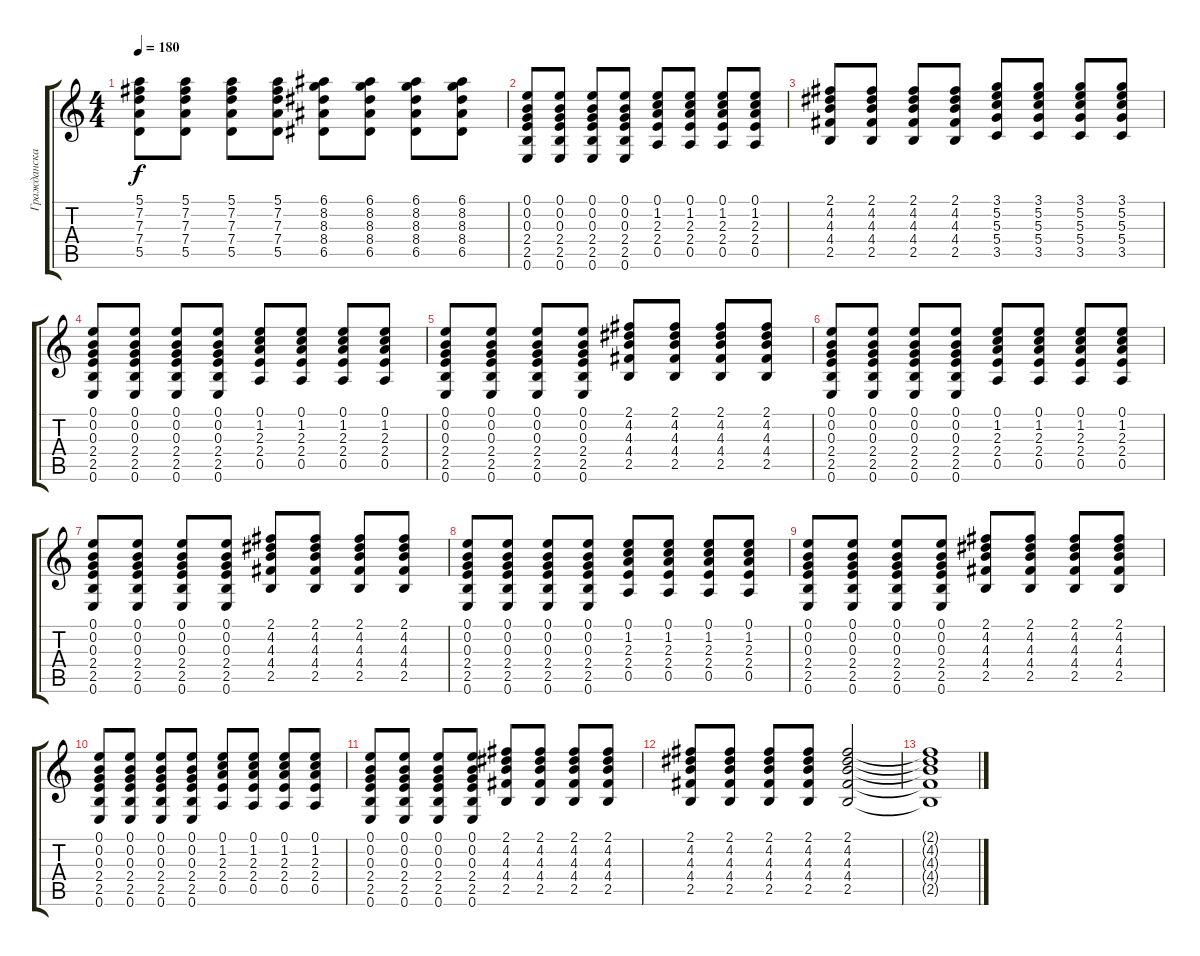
\track ("Гражданская Оборона" "Гражданска") {instrument overdrivenguitar}
\staff {score tabs}
\tuning (E4 B3 G3 D3 A2 E2) {hide}
\ts (4 4)
\tempo 180
\clef g2
\ks c
(5.1 7.2 7.3 7.4 5.5).8{dy f} (5.1 7.2 7.3 7.4 5.5).8 (5.1 7.2 7.3 7.4 5.5).8 (5.1 7.2 7.3 7.4 5.5).8 (6.1 8.2 8.3 8.4 6.5).8 (6.1 8.2 8.3 8.4 6.5).8 (6.1 8.2 8.3 8.4 6.5).8 (6.1 8.2 8.3 8.4 6.5).8 |
(0.1 0.2 0.3 2.4 2.5 0.6).8 (0.1 0.2 0.3 2.4 2.5 0.6).8 (0.1 0.2 0.3 2.4 2.5 0.6).8 (0.1 0.2 0.3 2.4 2.5 0.6).8 (0.1 1.2 2.3 2.4 0.5).8 (0.1 1.2 2.3 2.4 0.5).8 (0.1 1.2 2.3 2.4 0.5).8 (0.1 1.2 2.3 2.4 0.5).8 |
(2.1 4.2 4.3 4.4 2.5).8 (2.1 4.2 4.3 4.4 2.5).8 (2.1 4.2 4.3 4.4 2.5).8 (2.1 4.2 4.3 4.4 2.5).8 (3.1 5.2 5.3 5.4 3.5).8 (3.1 5.2 5.3 5.4 3.5).8 (3.1 5.2 5.3 5.4 3.5).8 (3.1 5.2 5.3 5.4 3.5).8 |
(0.1 0.2 0.3 2.4 2.5 0.6).8 (0.1 0.2 0.3 2.4 2.5 0.6).8 (0.1 0.2 0.3 2.4 2.5 0.6).8 (0.1 0.2 0.3 2.4 2.5 0.6).8 (0.1 1.2 2.3 2.4 0.5).8 (0.1 1.2 2.3 2.4 0.5).8 (0.1 1.2 2.3 2.4 0.5).8 (0.1 1.2 2.3 2.4 0.5).8 |
(0.1 0.2 0.3 2.4 2.5 0.6).8 (0.1 0.2 0.3 2.4 2.5 0.6).8 (0.1 0.2 0.3 2.4 2.5 0.6).8 (0.1 0.2 0.3 2.4 2.5 0.6).8 (2.1 4.2 4.3 4.4 2.5).8 (2.1 4.2 4.3 4.4 2.5).8 (2.1 4.2 4.3 4.4 2.5).8 (2.1 4.2 4.3 4.4 2.5).8 |
(0.1 0.2 0.3 2.4 2.5 0.6).8 (0.1 0.2 0.3 2.4 2.5 0.6).8 (0.1 0.2 0.3 2.4 2.5 0.6).8 (0.1 0.2 0.3 2.4 2.5 0.6).8 (0.1 1.2 2.3 2.4 0.5).8 (0.1 1.2 2.3 2.4 0.5).8 (0.1 1.2 2.3 2.4 0.5).8 (0.1 1.2 2.3 2.4 0.5).8 |
(0.1 0.2 0.3 2.4 2.5 0.6).8 (0.1 0.2 0.3 2.4 2.5 0.6).8 (0.1 0.2 0.3 2.4 2.5 0.6).8 (0.1 0.2 0.3 2.4 2.5 0.6).8 (2.1 4.2 4.3 4.4 2.5).8 (2.1 4.2 4.3 4.4 2.5).8 (2.1 4.2 4.3 4.4 2.5).8 (2.1 4.2 4.3 4.4 2.5).8 |
(0.1 0.2 0.3 2.4 2.5 0.6).8 (0.1 0.2 0.3 2.4 2.5 0.6).8 (0.1 0.2 0.3 2.4 2.5 0.6).8 (0.1 0.2 0.3 2.4 2.5 0.6).8 (0.1 1.2 2.3 2.4 0.5).8 (0.1 1.2 2.3 2.4 0.5).8 (0.1 1.2 2.3 2.4 0.5).8 (0.1 1.2 2.3 2.4 0.5).8 |
(0.1 0.2 0.3 2.4 2.5 0.6).8 (0.1 0.2 0.3 2.4 2.5 0.6).8 (0.1 0.2 0.3 2.4 2.5 0.6).8 (0.1 0.2 0.3 2.4 2.5 0.6).8 (2.1 4.2 4.3 4.4 2.5).8 (2.1 4.2 4.3 4.4 2.5).8 (2.1 4.2 4.3 4.4 2.5).8 (2.1 4.2 4.3 4.4 2.5).8 |
(0.1 0.2 0.3 2.4 2.5 0.6).8 (0.1 0.2 0.3 2.4 2.5 0.6).8 (0.1 0.2 0.3 2.4 2.5 0.6).8 (0.1 0.2 0.3 2.4 2.5 0.6).8 (0.1 1.2 2.3 2.4 0.5).8 (0.1 1.2 2.3 2.4 0.5).8 (0.1 1.2 2.3 2.4 0.5).8 (0.1 1.2 2.3 2.4 0.5).8 |
(0.1 0.2 0.3 2.4 2.5 0.6).8 (0.1 0.2 0.3 2.4 2.5 0.6).8 (0.1 0.2 0.3 2.4 2.5 0.6).8 (0.1 0.2 0.3 2.4 2.5 0.6).8 (2.1 4.2 4.3 4.4 2.5).8 (2.1 4.2 4.3 4.4 2.5).8 (2.1 4.2 4.3 4.4 2.5).8 (2.1 4.2 4.3 4.4 2.5).8 |
(2.1 4.2 4.3 4.4 2.5).8 (2.1 4.2 4.3 4.4 2.5).8 (2.1 4.2 4.3 4.4 2.5).8 (2.1 4.2 4.3 4.4 2.5).8 (2.1 4.2 4.3 4.4 2.5).2 |
(2.1{t} 4.2{t} 4.3{t} 4.4{t} 2.5{t}).1
